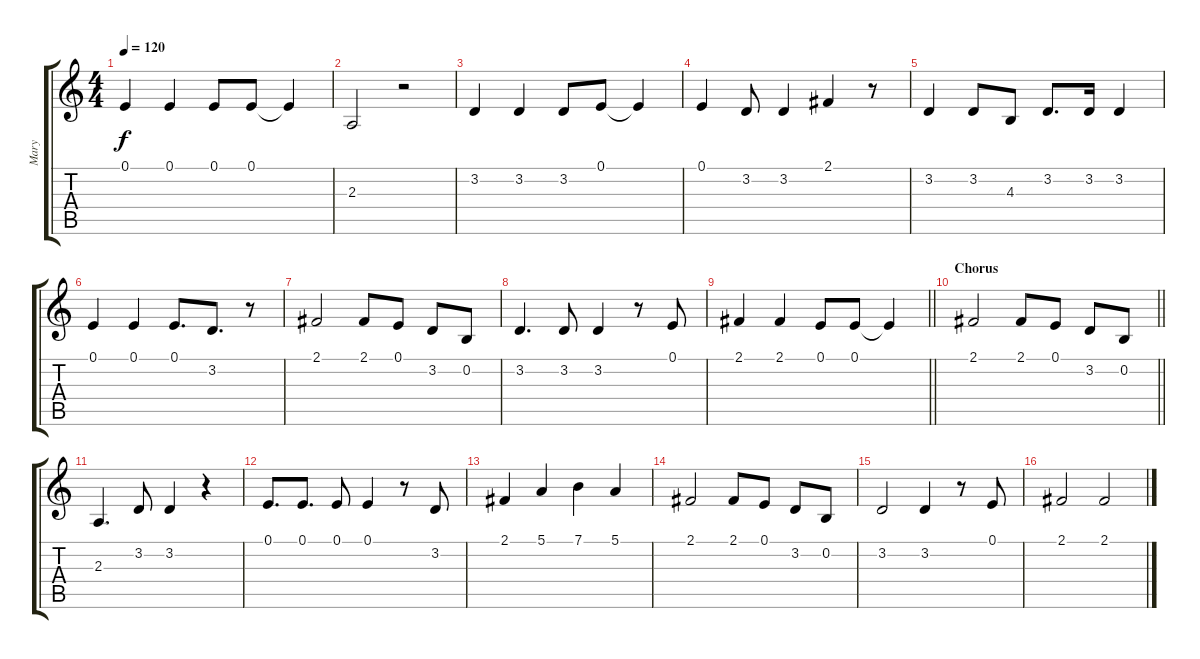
\track ("Mary" "Mary") {instrument flute}
\staff {score tabs}
\tuning (E4 B3 G3 D3 A2 E2) {hide}
\ts (4 4)
\tempo 120
\clef g2
\ks c
0.1.4{dy f} 0.1.4 0.1.8 0.1.8 0.1{t}.4 |
2.3.2 r.2 |
3.2.4 3.2.4 3.2.8 0.1.8 0.1{t}.4 |
0.1.4 3.2.8 3.2.4 2.1.4 r.8 |
3.2.4 3.2.8 4.3.8 3.2.8{d} 3.2.16 3.2.4 |
0.1.4 0.1.4 0.1.8{d} 3.2.8{d} r.8 |
2.1.2 2.1.8 0.1.8 3.2.8 0.2.8 |
3.2.4{d} 3.2.8 3.2.4 r.8 0.1.8 |
\barLineRight lightlight
2.1.4 2.1.4 0.1.8 0.1.8 0.1{t}.4 |
\section ("" "Chorus")
\barLineRight lightlight
2.1.2 2.1.8 0.1.8 3.2.8 0.2.8 |
2.3.4{d} 3.2.8 3.2.4 r.4 |
0.1.8{d} 0.1.8{d} 0.1.8 0.1.4 r.8 3.2.8 |
2.1.4 5.1.4 7.1.4 5.1.4 |
2.1.2 2.1.8 0.1.8 3.2.8 0.2.8 |
3.2.2 3.2.4 r.8 0.1.8 |
2.1.2 2.1.2
